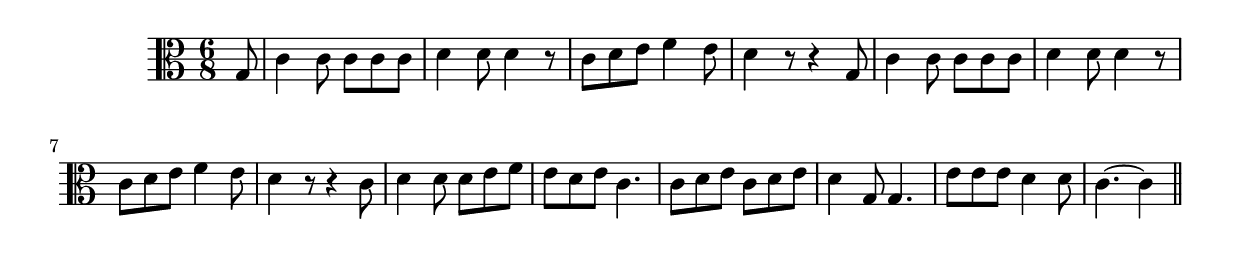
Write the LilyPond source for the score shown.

\version "2.19.49"
%{\header {
  title = "folk song"
  composer = "anonymous"
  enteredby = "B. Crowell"
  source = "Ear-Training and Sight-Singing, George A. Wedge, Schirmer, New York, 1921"
}%}
\score{{\key c \major
\time 6/8
%{\tempo 4=70
%}\clef C
\transpose a c {\relative e' {
  \partial 8
  e8 | a4 a8 a a a | b4 b8 b4 r8 | a8 b cis d4 cis8 | b4 r8 r4 e,8 |
     | a4 a8 a a a | b4 b8 b4 r8 | a8 b cis d4 cis8 | b4 r8 r4 a8 |
     | b4 b8 b cis d | cis8 b cis a4. | a8 b cis a b cis | b4 e,8 e4. | cis'8 cis cis b4 b8 a4.~a4
  \bar "||"
}}

}}